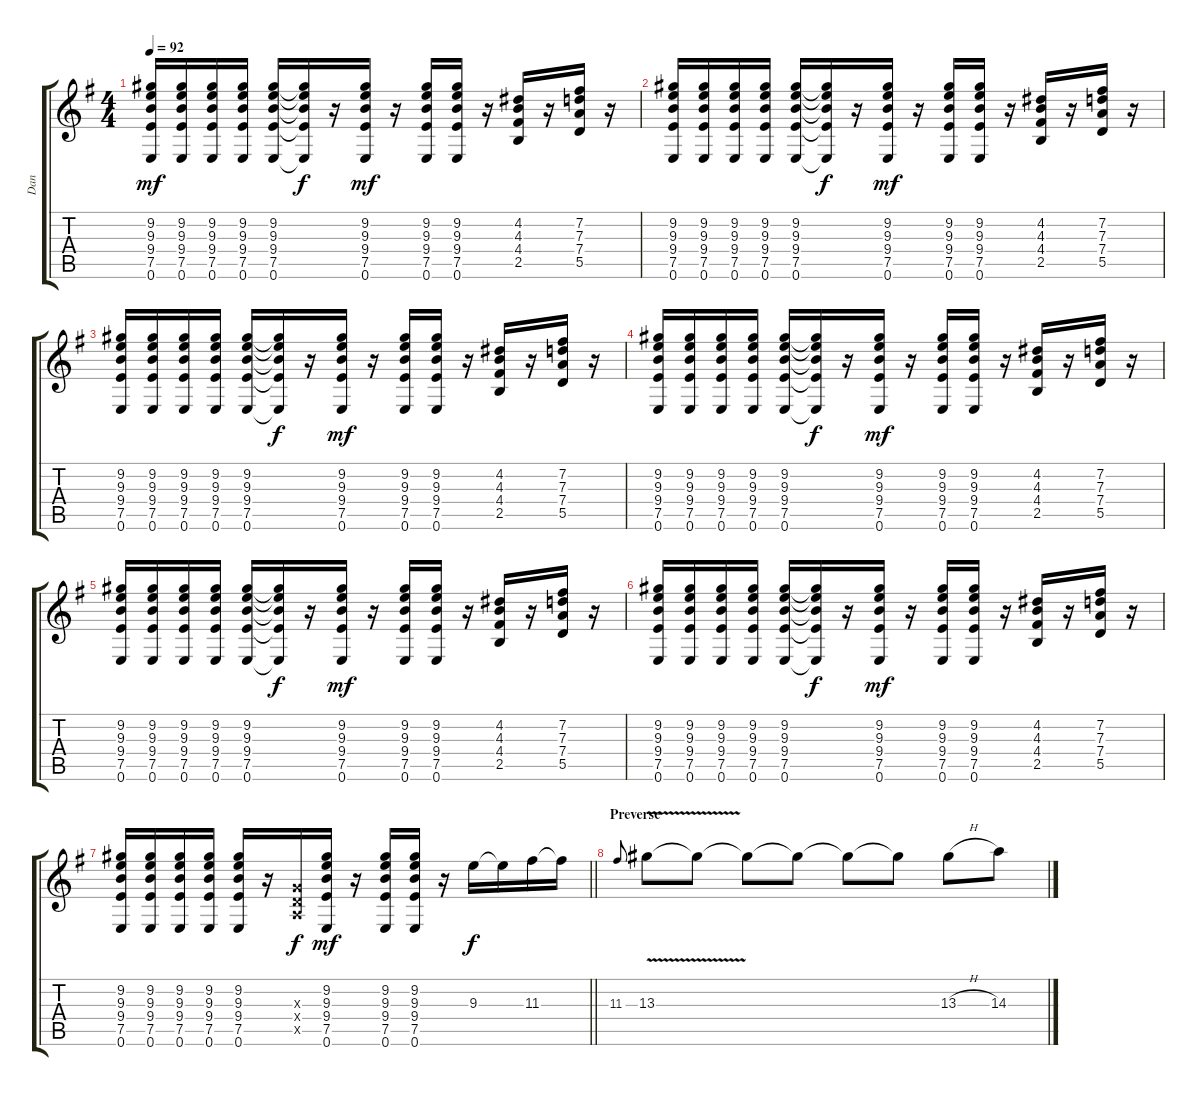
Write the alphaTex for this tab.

\track ("Dan" "Dan") {instrument overdrivenguitar}
\staff {score tabs}
\tuning (E4 B3 G3 D3 A2 E2) {hide}
\ts (4 4)
\tempo 92
\clef g2
\ks g
(9.2 9.3 9.4 7.5 0.6).16{dy mf} (9.2 9.3 9.4 7.5 0.6).16 (9.2 9.3 9.4 7.5 0.6).16 (9.2 9.3 9.4 7.5 0.6).16 (9.2 9.3 9.4 7.5 0.6).16 (9.2{t} 9.3{t} 9.4{t} 7.5{t} 0.6{t}).16{dy f} r.16 (9.2 9.3 9.4 7.5 0.6).16{dy mf} r.16 (9.2 9.3 9.4 7.5 0.6).16 (9.2 9.3 9.4 7.5 0.6).16 r.16 (4.2 4.3 4.4 2.5).16 r.16 (7.2 7.3 7.4 5.5).16 r.16 |
(9.2 9.3 9.4 7.5 0.6).16 (9.2 9.3 9.4 7.5 0.6).16 (9.2 9.3 9.4 7.5 0.6).16 (9.2 9.3 9.4 7.5 0.6).16 (9.2 9.3 9.4 7.5 0.6).16 (9.2{t} 9.3{t} 9.4{t} 7.5{t} 0.6{t}).16{dy f} r.16 (9.2 9.3 9.4 7.5 0.6).16{dy mf} r.16 (9.2 9.3 9.4 7.5 0.6).16 (9.2 9.3 9.4 7.5 0.6).16 r.16 (4.2 4.3 4.4 2.5).16 r.16 (7.2 7.3 7.4 5.5).16 r.16 |
(9.2 9.3 9.4 7.5 0.6).16 (9.2 9.3 9.4 7.5 0.6).16 (9.2 9.3 9.4 7.5 0.6).16 (9.2 9.3 9.4 7.5 0.6).16 (9.2 9.3 9.4 7.5 0.6).16 (9.2{t} 9.3{t} 9.4{t} 7.5{t} 0.6{t}).16{dy f} r.16 (9.2 9.3 9.4 7.5 0.6).16{dy mf} r.16 (9.2 9.3 9.4 7.5 0.6).16 (9.2 9.3 9.4 7.5 0.6).16 r.16 (4.2 4.3 4.4 2.5).16 r.16 (7.2 7.3 7.4 5.5).16 r.16 |
(9.2 9.3 9.4 7.5 0.6).16 (9.2 9.3 9.4 7.5 0.6).16 (9.2 9.3 9.4 7.5 0.6).16 (9.2 9.3 9.4 7.5 0.6).16 (9.2 9.3 9.4 7.5 0.6).16 (9.2{t} 9.3{t} 9.4{t} 7.5{t} 0.6{t}).16{dy f} r.16 (9.2 9.3 9.4 7.5 0.6).16{dy mf} r.16 (9.2 9.3 9.4 7.5 0.6).16 (9.2 9.3 9.4 7.5 0.6).16 r.16 (4.2 4.3 4.4 2.5).16 r.16 (7.2 7.3 7.4 5.5).16 r.16 |
(9.2 9.3 9.4 7.5 0.6).16 (9.2 9.3 9.4 7.5 0.6).16 (9.2 9.3 9.4 7.5 0.6).16 (9.2 9.3 9.4 7.5 0.6).16 (9.2 9.3 9.4 7.5 0.6).16 (9.2{t} 9.3{t} 9.4{t} 7.5{t} 0.6{t}).16{dy f} r.16 (9.2 9.3 9.4 7.5 0.6).16{dy mf} r.16 (9.2 9.3 9.4 7.5 0.6).16 (9.2 9.3 9.4 7.5 0.6).16 r.16 (4.2 4.3 4.4 2.5).16 r.16 (7.2 7.3 7.4 5.5).16 r.16 |
(9.2 9.3 9.4 7.5 0.6).16 (9.2 9.3 9.4 7.5 0.6).16 (9.2 9.3 9.4 7.5 0.6).16 (9.2 9.3 9.4 7.5 0.6).16 (9.2 9.3 9.4 7.5 0.6).16 (9.2{t} 9.3{t} 9.4{t} 7.5{t} 0.6{t}).16{dy f} r.16 (9.2 9.3 9.4 7.5 0.6).16{dy mf} r.16 (9.2 9.3 9.4 7.5 0.6).16 (9.2 9.3 9.4 7.5 0.6).16 r.16 (4.2 4.3 4.4 2.5).16 r.16 (7.2 7.3 7.4 5.5).16 r.16 |
\barLineRight lightlight
(9.2 9.3 9.4 7.5 0.6).16 (9.2 9.3 9.4 7.5 0.6).16 (9.2 9.3 9.4 7.5 0.6).16 (9.2 9.3 9.4 7.5 0.6).16 (9.2 9.3 9.4 7.5 0.6).16 r.16 (0.3{x} 0.4{x} 0.5{x}).16{dy f} (9.2 9.3 9.4 7.5 0.6).16{dy mf} r.16 (9.2 9.3 9.4 7.5 0.6).16 (9.2 9.3 9.4 7.5 0.6).16 r.16 9.3.16{dy f} 9.3{t}.16 11.3.16 11.3{t}.16 |
\section ("" "Preverse")
11.3.8{gr onbeat} 13.3{v}.8 13.3{t}.8 13.3{t}.8 13.3{t}.8 13.3{t}.8 13.3{t}.8 13.3{h}.8 14.3.8
